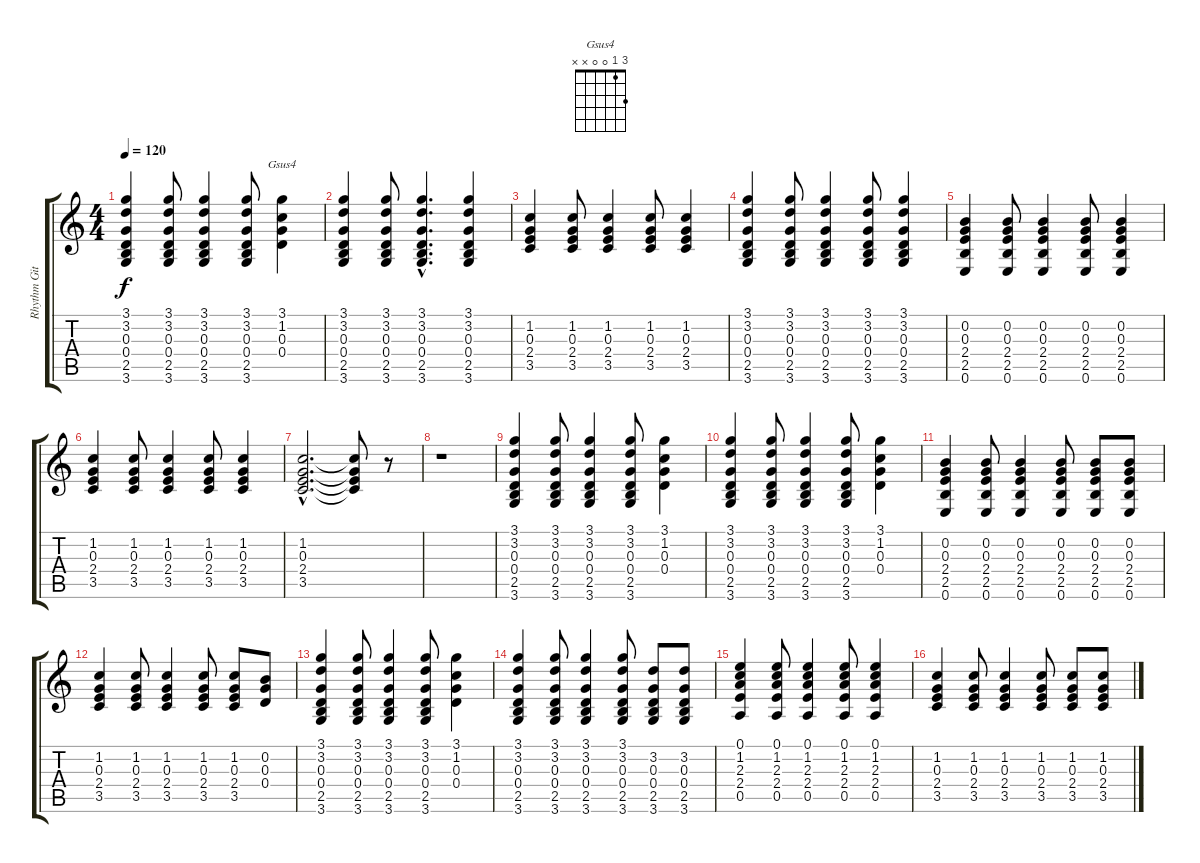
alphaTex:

\track ("Rhythm Git. II" "Rhythm Git") {instrument acousticguitarsteel}
\staff {score tabs}
\tuning (E4 B3 G3 D3 A2 E2) {hide}
\chord ("Gsus4" 3 1 0 0 x x)
\ts (4 4)
\tempo 120
\clef g2
\ks c
(3.1 3.2 0.3 0.4 2.5 3.6).4{dy f} (3.1 3.2 0.3 0.4 2.5 3.6).8 (3.1 3.2 0.3 0.4 2.5 3.6).4 (3.1 3.2 0.3 0.4 2.5 3.6).8 (3.1 1.2 0.3 0.4).4{ch "Gsus4"} |
(3.1 3.2 0.3 0.4 2.5 3.6).4 (3.1 3.2 0.3 0.4 2.5 3.6).8 (3.1{hac} 3.2{hac} 0.3{hac} 0.4{hac} 2.5{hac} 3.6{hac}).4{d} (3.1 3.2 0.3 0.4 2.5 3.6).4 |
(1.2 0.3 2.4 3.5).4 (1.2 0.3 2.4 3.5).8 (1.2 0.3 2.4 3.5).4 (1.2 0.3 2.4 3.5).8 (1.2 0.3 2.4 3.5).4 |
(3.1 3.2 0.3 0.4 2.5 3.6).4 (3.1 3.2 0.3 0.4 2.5 3.6).8 (3.1 3.2 0.3 0.4 2.5 3.6).4 (3.1 3.2 0.3 0.4 2.5 3.6).8 (3.1 3.2 0.3 0.4 2.5 3.6).4 |
(0.2 0.3 2.4 2.5 0.6).4 (0.2 0.3 2.4 2.5 0.6).8 (0.2 0.3 2.4 2.5 0.6).4 (0.2 0.3 2.4 2.5 0.6).8 (0.2 0.3 2.4 2.5 0.6).4 |
(1.2 0.3 2.4 3.5).4 (1.2 0.3 2.4 3.5).8 (1.2 0.3 2.4 3.5).4 (1.2 0.3 2.4 3.5).8 (1.2 0.3 2.4 3.5).4 |
(1.2{hac} 0.3{hac} 2.4{hac} 3.5{hac}).2{d} (1.2{t} 0.3{t} 2.4{t} 3.5{t}).8 r.8 |
r.1 |
(3.1 3.2 0.3 0.4 2.5 3.6).4 (3.1 3.2 0.3 0.4 2.5 3.6).8 (3.1 3.2 0.3 0.4 2.5 3.6).4 (3.1 3.2 0.3 0.4 2.5 3.6).8 (3.1 1.2 0.3 0.4).4 |
(3.1 3.2 0.3 0.4 2.5 3.6).4 (3.1 3.2 0.3 0.4 2.5 3.6).8 (3.1 3.2 0.3 0.4 2.5 3.6).4 (3.1 3.2 0.3 0.4 2.5 3.6).8 (3.1 1.2 0.3 0.4).4 |
(0.2 0.3 2.4 2.5 0.6).4 (0.2 0.3 2.4 2.5 0.6).8 (0.2 0.3 2.4 2.5 0.6).4 (0.2 0.3 2.4 2.5 0.6).8 (0.2 0.3 2.4 2.5 0.6).8 (0.2 0.3 2.4 2.5 0.6).8 |
(1.2 0.3 2.4 3.5).4 (1.2 0.3 2.4 3.5).8 (1.2 0.3 2.4 3.5).4 (1.2 0.3 2.4 3.5).8 (1.2 0.3 2.4 3.5).8 (0.2 0.3 0.4).8 |
(3.1 3.2 0.3 0.4 2.5 3.6).4 (3.1 3.2 0.3 0.4 2.5 3.6).8 (3.1 3.2 0.3 0.4 2.5 3.6).4 (3.1 3.2 0.3 0.4 2.5 3.6).8 (3.1 1.2 0.3 0.4).4 |
(3.1 3.2 0.3 0.4 2.5 3.6).4 (3.1 3.2 0.3 0.4 2.5 3.6).8 (3.1 3.2 0.3 0.4 2.5 3.6).4 (3.1 3.2 0.3 0.4 2.5 3.6).8 (3.2 0.3 0.4 2.5 3.6).8 (3.2 0.3 0.4 2.5 3.6).8 |
(0.1 1.2 2.3 2.4 0.5).4 (0.1 1.2 2.3 2.4 0.5).8 (0.1 1.2 2.3 2.4 0.5).4 (0.1 1.2 2.3 2.4 0.5).8 (0.1 1.2 2.3 2.4 0.5).4 |
(1.2 0.3 2.4 3.5).4 (1.2 0.3 2.4 3.5).8 (1.2 0.3 2.4 3.5).4 (1.2 0.3 2.4 3.5).8 (1.2 0.3 2.4 3.5).8 (1.2 0.3 2.4 3.5).8
